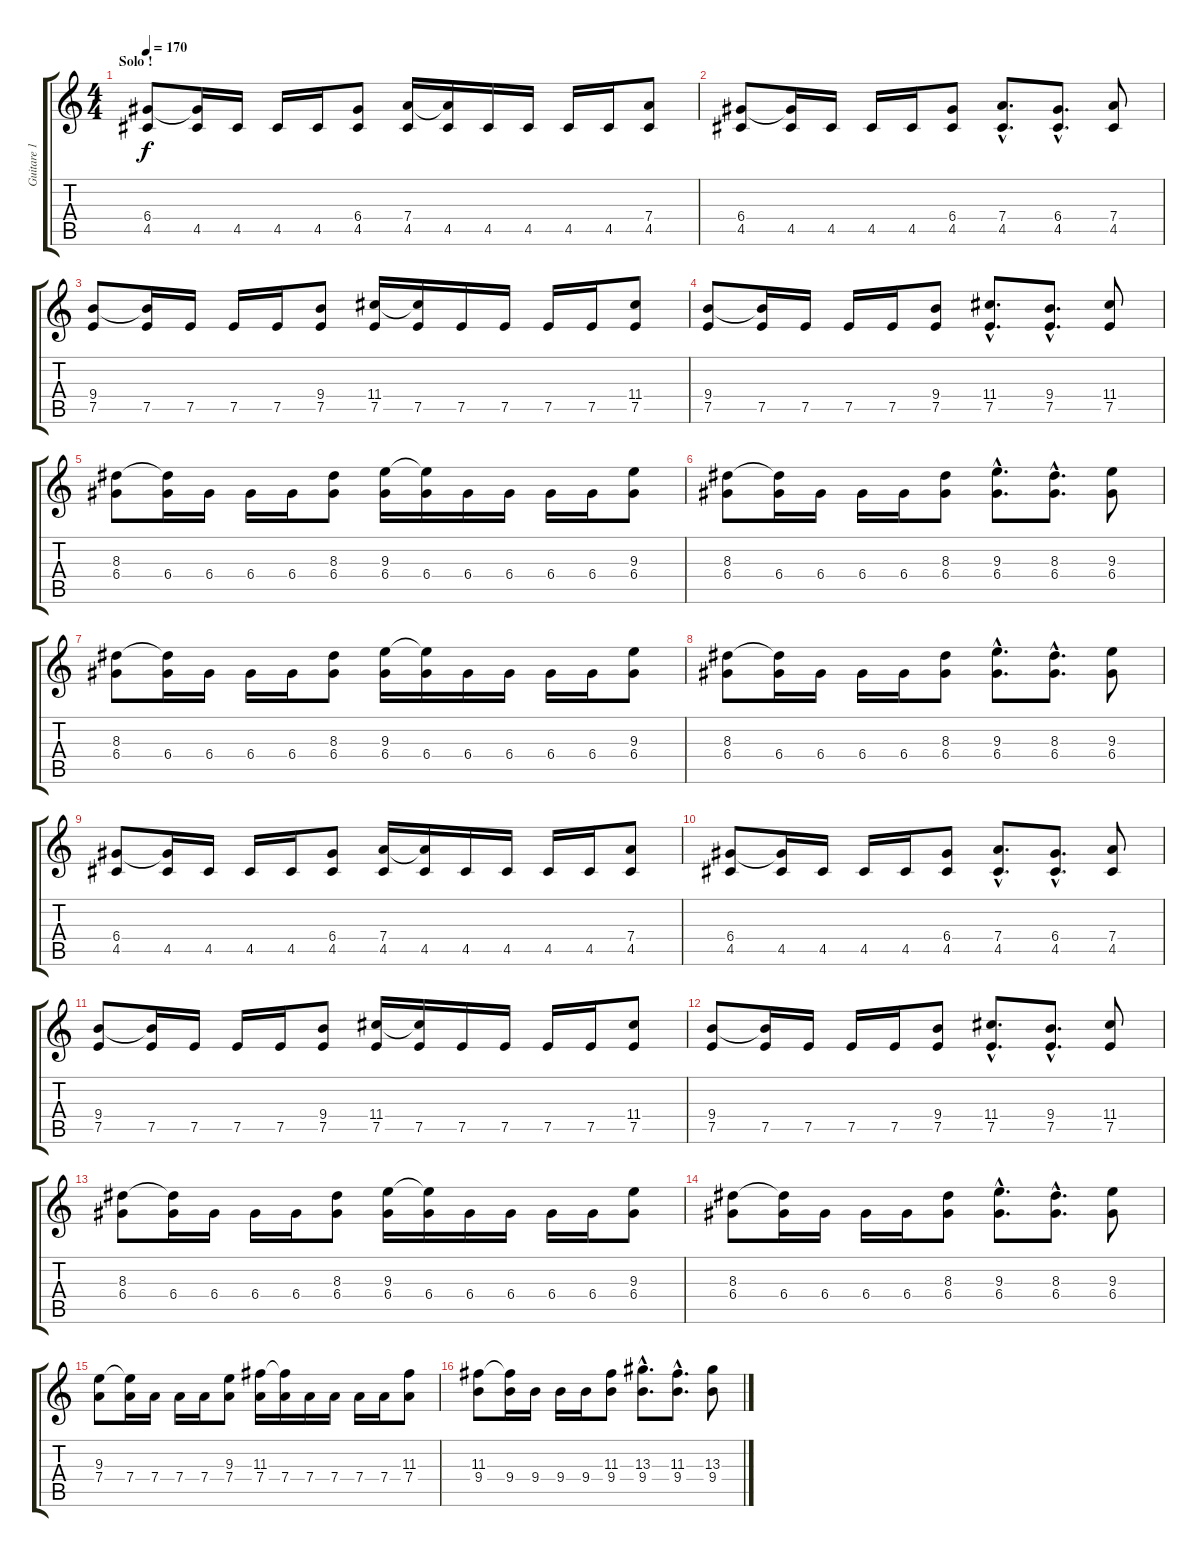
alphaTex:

\track ("Guitare 1" "Guitare 1") {instrument distortionguitar}
\staff {score tabs}
\tuning (E4 B3 G3 D3 A2 E2) {hide}
\ts (4 4)
\section ("" "Solo !")
\tempo 170
\clef g2
\ks c
(6.4 4.5).8{dy f} (6.4{t} 4.5).16 4.5.16 4.5.16 4.5.16 (6.4 4.5).8 (7.4 4.5).16 (7.4{t} 4.5).16 4.5.16 4.5.16 4.5.16 4.5.16 (7.4 4.5).8 |
(6.4 4.5).8 (6.4{t} 4.5).16 4.5.16 4.5.16 4.5.16 (6.4 4.5).8 (7.4{hac} 4.5{hac}).8{d} (6.4{hac} 4.5{hac}).8{d} (7.4 4.5).8 |
(9.4 7.5).8 (9.4{t} 7.5).16 7.5.16 7.5.16 7.5.16 (9.4 7.5).8 (11.4 7.5).16 (11.4{t} 7.5).16 7.5.16 7.5.16 7.5.16 7.5.16 (11.4 7.5).8 |
(9.4 7.5).8 (9.4{t} 7.5).16 7.5.16 7.5.16 7.5.16 (9.4 7.5).8 (11.4{hac} 7.5{hac}).8{d} (9.4{hac} 7.5{hac}).8{d} (11.4 7.5).8 |
(8.3 6.4).8 (8.3{t} 6.4).16 6.4.16 6.4.16 6.4.16 (8.3 6.4).8 (9.3 6.4).16 (9.3{t} 6.4).16 6.4.16 6.4.16 6.4.16 6.4.16 (9.3 6.4).8 |
(8.3 6.4).8 (8.3{t} 6.4).16 6.4.16 6.4.16 6.4.16 (8.3 6.4).8 (9.3{hac} 6.4{hac}).8{d} (8.3{hac} 6.4{hac}).8{d} (9.3 6.4).8 |
(8.3 6.4).8 (8.3{t} 6.4).16 6.4.16 6.4.16 6.4.16 (8.3 6.4).8 (9.3 6.4).16 (9.3{t} 6.4).16 6.4.16 6.4.16 6.4.16 6.4.16 (9.3 6.4).8 |
(8.3 6.4).8 (8.3{t} 6.4).16 6.4.16 6.4.16 6.4.16 (8.3 6.4).8 (9.3{hac} 6.4{hac}).8{d} (8.3{hac} 6.4{hac}).8{d} (9.3 6.4).8 |
(6.4 4.5).8 (6.4{t} 4.5).16 4.5.16 4.5.16 4.5.16 (6.4 4.5).8 (7.4 4.5).16 (7.4{t} 4.5).16 4.5.16 4.5.16 4.5.16 4.5.16 (7.4 4.5).8 |
(6.4 4.5).8 (6.4{t} 4.5).16 4.5.16 4.5.16 4.5.16 (6.4 4.5).8 (7.4{hac} 4.5{hac}).8{d} (6.4{hac} 4.5{hac}).8{d} (7.4 4.5).8 |
(9.4 7.5).8 (9.4{t} 7.5).16 7.5.16 7.5.16 7.5.16 (9.4 7.5).8 (11.4 7.5).16 (11.4{t} 7.5).16 7.5.16 7.5.16 7.5.16 7.5.16 (11.4 7.5).8 |
(9.4 7.5).8 (9.4{t} 7.5).16 7.5.16 7.5.16 7.5.16 (9.4 7.5).8 (11.4{hac} 7.5{hac}).8{d} (9.4{hac} 7.5{hac}).8{d} (11.4 7.5).8 |
(8.3 6.4).8 (8.3{t} 6.4).16 6.4.16 6.4.16 6.4.16 (8.3 6.4).8 (9.3 6.4).16 (9.3{t} 6.4).16 6.4.16 6.4.16 6.4.16 6.4.16 (9.3 6.4).8 |
(8.3 6.4).8 (8.3{t} 6.4).16 6.4.16 6.4.16 6.4.16 (8.3 6.4).8 (9.3{hac} 6.4{hac}).8{d} (8.3{hac} 6.4{hac}).8{d} (9.3 6.4).8 |
(9.3 7.4).8 (9.3{t} 7.4).16 7.4.16 7.4.16 7.4.16 (9.3 7.4).8 (11.3 7.4).16 (11.3{t} 7.4).16 7.4.16 7.4.16 7.4.16 7.4.16 (11.3 7.4).8 |
(11.3 9.4).8 (11.3{t} 9.4).16 9.4.16 9.4.16 9.4.16 (11.3 9.4).8 (13.3{hac} 9.4{hac}).8{d} (11.3{hac} 9.4{hac}).8{d} (13.3 9.4).8
